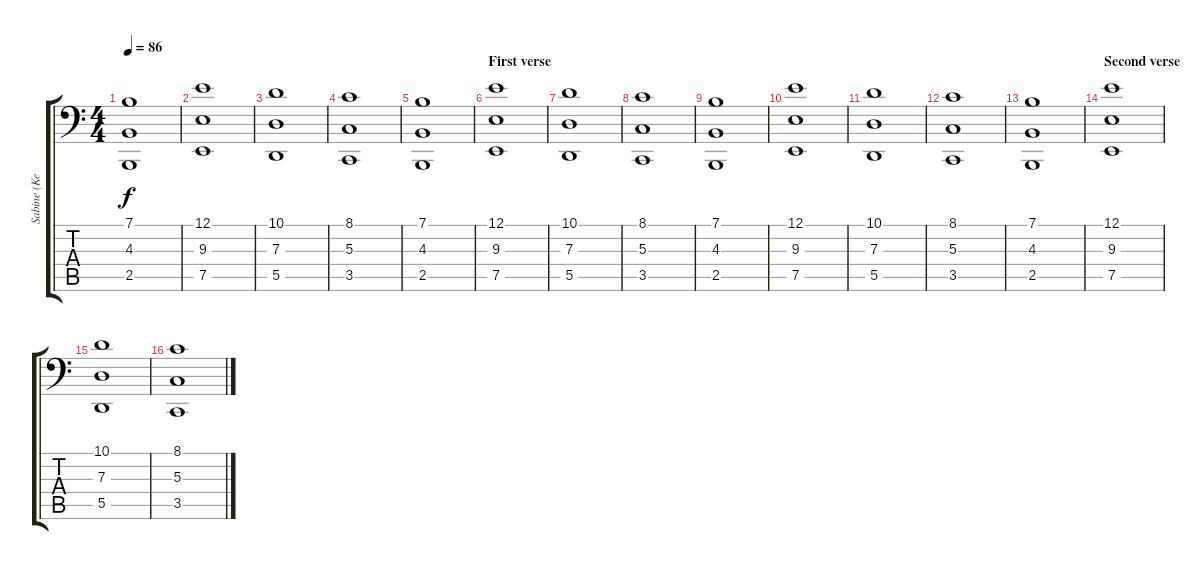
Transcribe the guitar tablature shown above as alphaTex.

\track ("Sabine (KeybLow)" "Sabine (Ke") {instrument stringensemble1}
\staff {score tabs}
\tuning (E3 B2 G2 D2 A1 E1) {hide}
\ts (4 4)
\tempo 86
\clef f4
\ks c
(7.1 4.3 2.5).1{dy f} |
(12.1 9.3 7.5).1 |
(10.1 7.3 5.5).1 |
(8.1 5.3 3.5).1 |
(7.1 4.3 2.5).1 |
\section ("" "First verse")
(12.1 9.3 7.5).1 |
(10.1 7.3 5.5).1 |
(8.1 5.3 3.5).1 |
(7.1 4.3 2.5).1 |
(12.1 9.3 7.5).1 |
(10.1 7.3 5.5).1 |
(8.1 5.3 3.5).1 |
(7.1 4.3 2.5).1 |
\section ("" "Second verse")
(12.1 9.3 7.5).1 |
(10.1 7.3 5.5).1 |
(8.1 5.3 3.5).1
